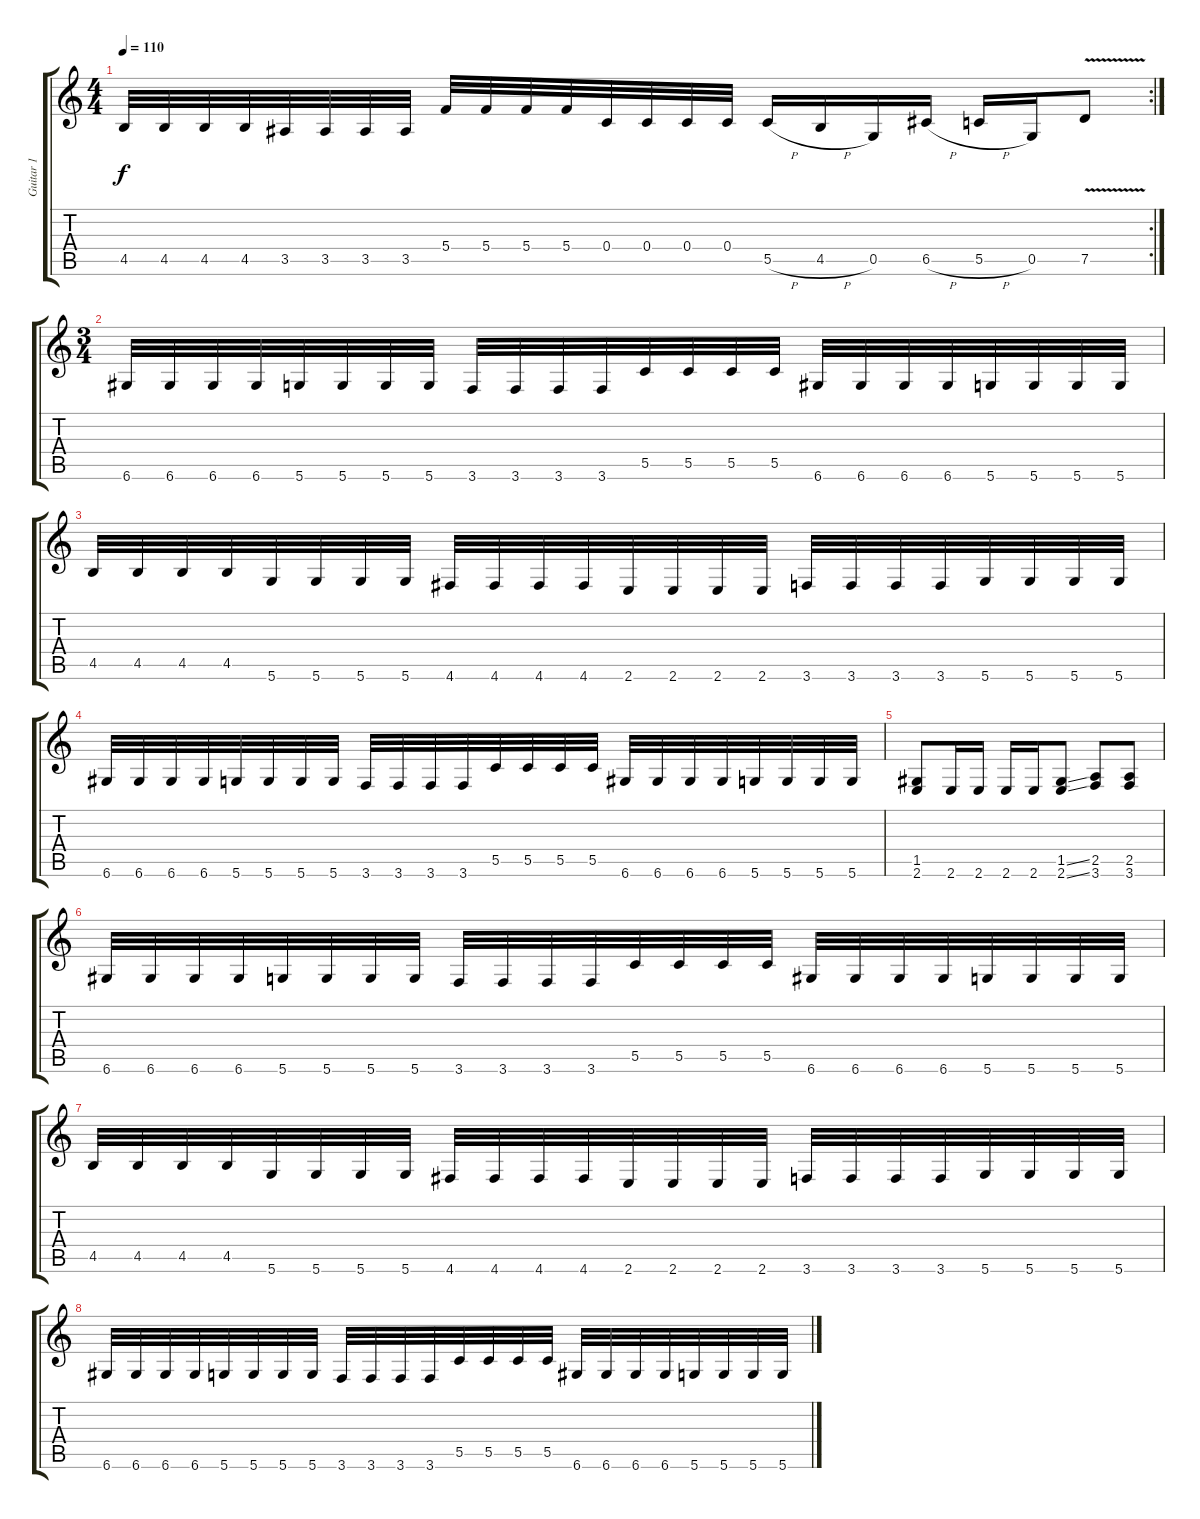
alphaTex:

\track ("Guitar 1" "Guitar 1") {instrument distortionguitar}
\staff {score tabs}
\tuning (D4 A3 F3 C3 G2 D2) {hide}
\rc 2
\ts (4 4)
\tempo 110
\clef g2
\ks c
4.5.32{dy f} 4.5.32 4.5.32 4.5.32 3.5.32 3.5.32 3.5.32 3.5.32 5.4.32 5.4.32 5.4.32 5.4.32 0.4.32 0.4.32 0.4.32 0.4.32 5.5{h}.16 4.5{h}.16 0.5.16 6.5{h}.16 5.5{h}.16 0.5.16 7.5{v}.8 |
\ts (3 4)
6.6.32 6.6.32 6.6.32 6.6.32 5.6.32 5.6.32 5.6.32 5.6.32 3.6.32 3.6.32 3.6.32 3.6.32 5.5.32 5.5.32 5.5.32 5.5.32 6.6.32 6.6.32 6.6.32 6.6.32 5.6.32 5.6.32 5.6.32 5.6.32 |
4.5.32 4.5.32 4.5.32 4.5.32 5.6.32 5.6.32 5.6.32 5.6.32 4.6.32 4.6.32 4.6.32 4.6.32 2.6.32 2.6.32 2.6.32 2.6.32 3.6.32 3.6.32 3.6.32 3.6.32 5.6.32 5.6.32 5.6.32 5.6.32 |
6.6.32 6.6.32 6.6.32 6.6.32 5.6.32 5.6.32 5.6.32 5.6.32 3.6.32 3.6.32 3.6.32 3.6.32 5.5.32 5.5.32 5.5.32 5.5.32 6.6.32 6.6.32 6.6.32 6.6.32 5.6.32 5.6.32 5.6.32 5.6.32 |
(1.5 2.6).8 2.6.16 2.6.16 2.6.16 2.6.16 (1.5{ss} 2.6{ss}).8 (2.5 3.6).8 (2.5 3.6).8 |
6.6.32 6.6.32 6.6.32 6.6.32 5.6.32 5.6.32 5.6.32 5.6.32 3.6.32 3.6.32 3.6.32 3.6.32 5.5.32 5.5.32 5.5.32 5.5.32 6.6.32 6.6.32 6.6.32 6.6.32 5.6.32 5.6.32 5.6.32 5.6.32 |
4.5.32 4.5.32 4.5.32 4.5.32 5.6.32 5.6.32 5.6.32 5.6.32 4.6.32 4.6.32 4.6.32 4.6.32 2.6.32 2.6.32 2.6.32 2.6.32 3.6.32 3.6.32 3.6.32 3.6.32 5.6.32 5.6.32 5.6.32 5.6.32 |
6.6.32 6.6.32 6.6.32 6.6.32 5.6.32 5.6.32 5.6.32 5.6.32 3.6.32 3.6.32 3.6.32 3.6.32 5.5.32 5.5.32 5.5.32 5.5.32 6.6.32 6.6.32 6.6.32 6.6.32 5.6.32 5.6.32 5.6.32 5.6.32
